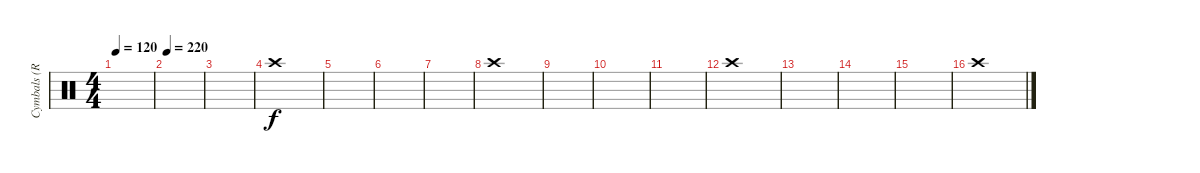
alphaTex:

\track ("Cymbals (Right)" "Cymbals (R") {instrument percussion}
\staff {score}
\articulation defaults
\ts (4 4)
\tempo 120
\clef neutral
\ks c
|
\tempo 220
|
|
"Crash high (hit)".1 |
|
|
|
"Crash high (hit)".1 |
|
|
|
"Crash high (hit)".1 |
|
|
|
"Crash high (hit)".1
